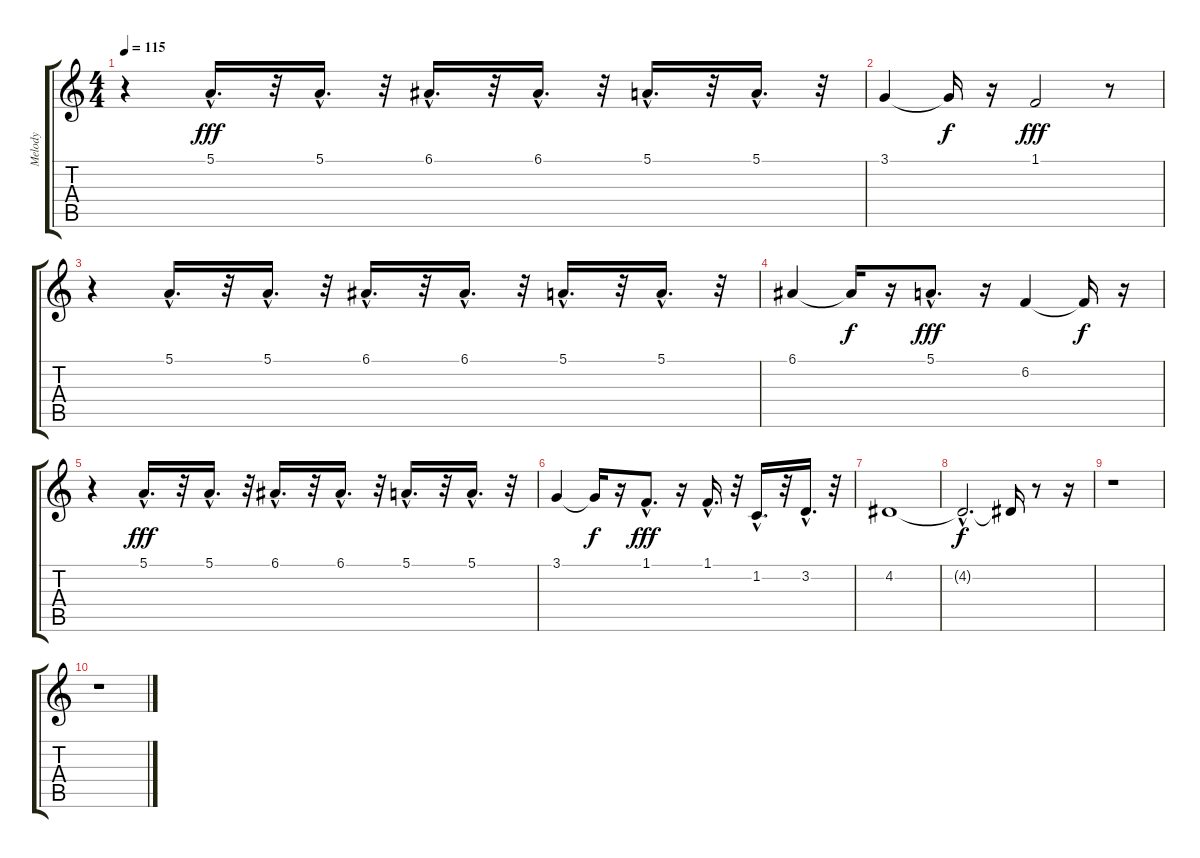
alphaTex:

\track ("Melody" "Melody") {instrument shanai}
\staff {score tabs}
\tuning (E4 B3 G3 D3 A2 E2) {hide}
\ts (4 4)
\tempo 115
\clef g2
\ks c
r.4{dy f} 5.1{hac}.16{d dy fff} r.32 5.1{hac}.16{d} r.32 6.1{hac}.16{d} r.32 6.1{hac}.16{d} r.32 5.1{hac}.16{d} r.32 5.1{hac}.16{d} r.32 |
3.1.4 3.1{t}.16{dy f} r.16 1.1.2{dy fff} r.8 |
r.4 5.1{hac}.16{d} r.32 5.1{hac}.16{d} r.32 6.1{hac}.16{d} r.32 6.1{hac}.16{d} r.32 5.1{hac}.16{d} r.32 5.1{hac}.16{d} r.32 |
6.1.4 6.1{t}.16{dy f} r.16 5.1{hac}.8{d dy fff} r.16 6.2.4 6.2{t}.16{dy f} r.16 |
r.4 5.1{hac}.16{d dy fff} r.32 5.1{hac}.16{d} r.32 6.1{hac}.16{d} r.32 6.1{hac}.16{d} r.32 5.1{hac}.16{d} r.32 5.1{hac}.16{d} r.32 |
3.1.4 3.1{t}.16{dy f} r.16 1.1{hac}.8{d dy fff} r.16 1.1{hac}.16{d} r.32 1.2{hac}.16{d} r.32 3.2{hac}.16{d} r.32 |
4.2.1 |
4.2{hac t}.2{d dy f} 4.2{t}.16 r.8 r.16 |
r.1 |
r.1
